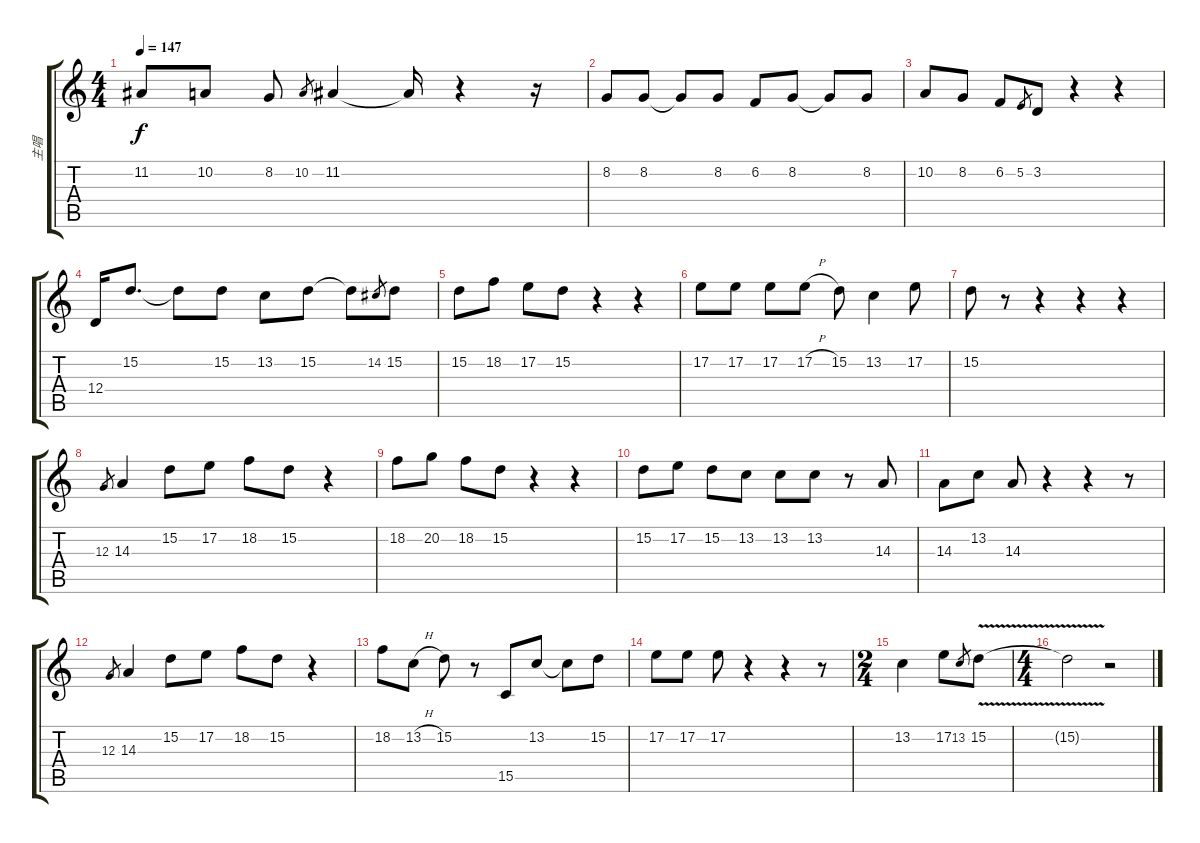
\track ("主唱" "主唱") {instrument lead1square}
\staff {score tabs}
\tuning (E4 B3 G3 D3 A2 E2) {hide}
\ts (4 4)
\tempo 147
\clef g2
\ks c
11.2{t}.8{dy f} 10.2.8 8.2.8 10.2.8{gr} 11.2.4 11.2{t}.16 r.4 r.16 |
8.2.8 8.2.8 8.2{t}.8 8.2.8 6.2.8 8.2.8 8.2{t}.8 8.2.8 |
10.2.8 8.2.8 6.2.8 5.2.8{gr} 3.2.8 r.4 r.4 |
12.4.16 15.2.8{d} 15.2{t}.8 15.2.8 13.2.8 15.2.8 15.2{t}.8 14.2.8{gr} 15.2.8 |
15.2.8 18.2.8 17.2.8 15.2.8 r.4 r.4 |
17.2.8 17.2.8 17.2.8 17.2{h}.8 15.2.8 13.2.4 17.2.8 |
15.2.8 r.8 r.4 r.4 r.4 |
12.3.8{gr} 14.3.4 15.2.8 17.2.8 18.2.8 15.2.8 r.4 |
18.2.8 20.2.8 18.2.8 15.2.8 r.4 r.4 |
15.2.8 17.2.8 15.2.8 13.2.8 13.2.8 13.2.8 r.8 14.3.8 |
14.3.8 13.2.8 14.3.8 r.4 r.4 r.8 |
12.3.8{gr} 14.3.4 15.2.8 17.2.8 18.2.8 15.2.8 r.4 |
18.2.8 13.2{h}.8 15.2.8 r.8 15.5.8 13.2.8 13.2{t}.8 15.2.8 |
17.2.8 17.2.8 17.2.8 r.4 r.4 r.8 |
\ts (2 4)
13.2.4 17.2.8 13.2.8{gr} 15.2{v}.8 |
\ts (4 4)
15.2{t}.2 r.2
